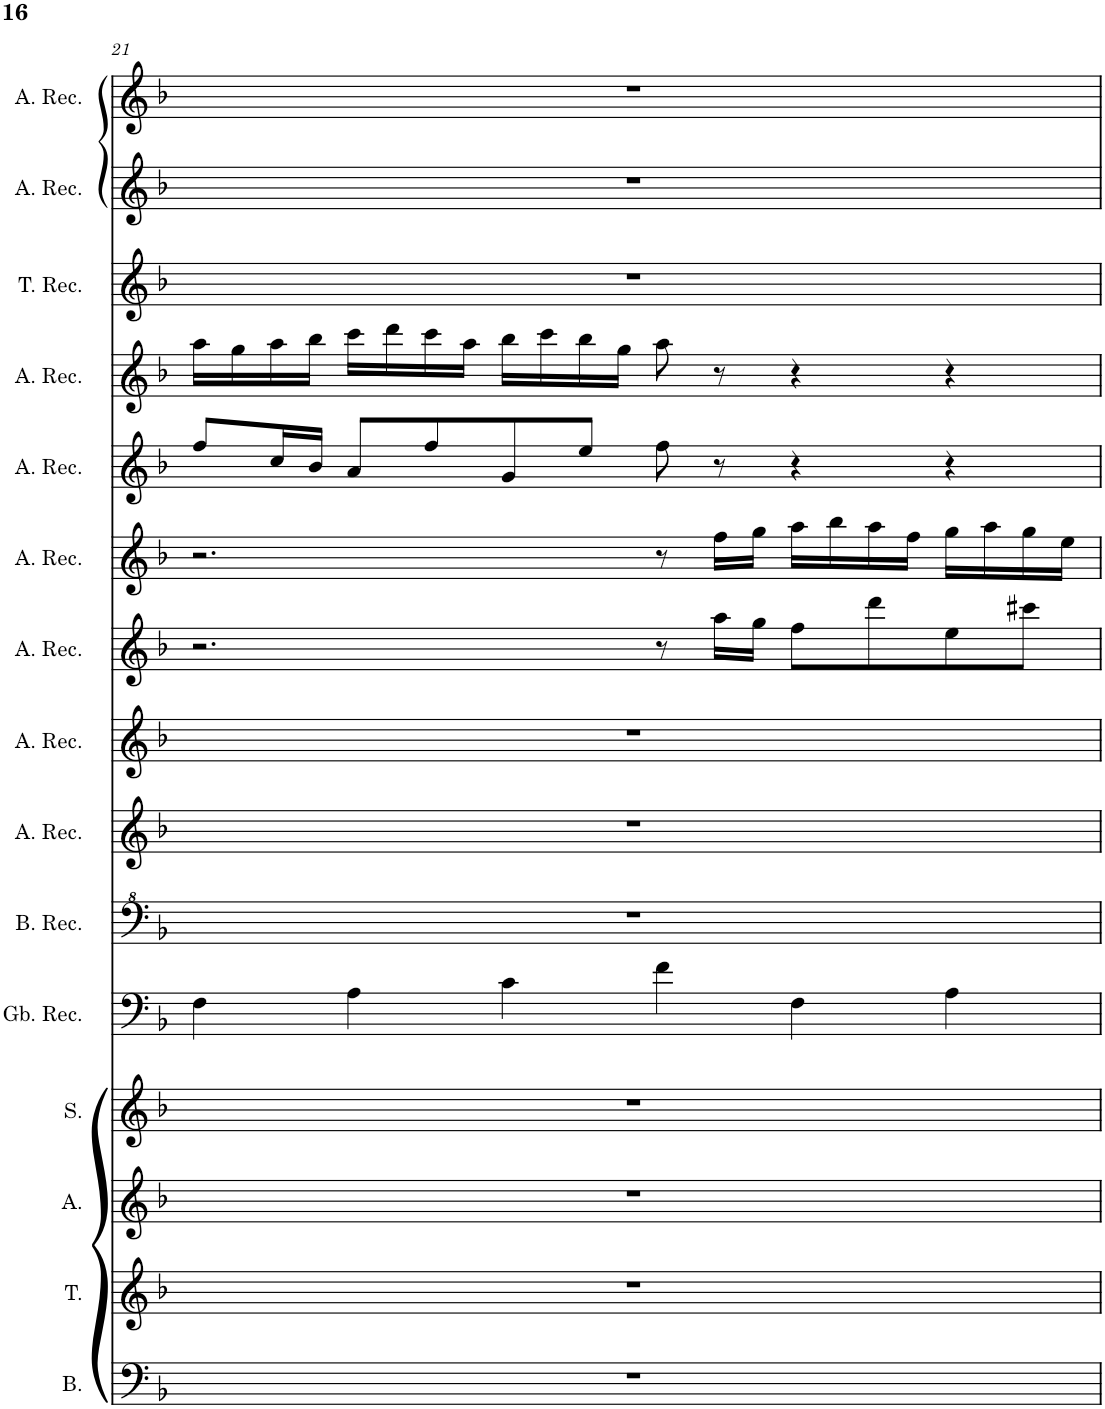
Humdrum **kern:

**kern	**kern	**kern	**kern	**kern	**kern	**kern	**kern	**kern	**kern	**kern	**kern	**kern	**kern	**kern
*part15	*part14	*part13	*part12	*part11	*part10	*part9	*part8	*part7	*part6	*part5	*part4	*part3	*part2	*part1
*staff15	*staff14	*staff13	*staff12	*staff11	*staff10	*staff9	*staff8	*staff7	*staff6	*staff5	*staff4	*staff3	*staff2	*staff1
*I"Bass	*I"Tenor	*I"Alto	*I"Soprano	*I"Greatbass Recorder	*I"Bass Recorder	*I"Alto Recorder	*I"Alto Recorder	*I"Alto Recorder	*I"Alto Recorder	*I"Alto Recorder	*I"Alto Recorder	*I"Tenor Recorder	*I"Alto Recorder	*I"Alto Recorder
*I'B.	*I'T.	*I'A.	*I'S.	*I'Gb. Rec.	*I'B. Rec.	*I'A. Rec.	*I'A. Rec.	*I'A. Rec.	*I'A. Rec.	*I'A. Rec.	*I'A. Rec.	*I'T. Rec.	*I'A. Rec.	*I'A. Rec.
!!LO:PB:g=z
*clefF4	*clefG2	*clefG2	*clefG2	*clefF4	*clefF^4	*clefG2	*clefG2	*clefG2	*clefG2	*clefG2	*clefG2	*clefG2	*clefG2	*clefG2
*k[b-]	*k[b-]	*k[b-]	*k[b-]	*k[b-]	*k[b-]	*k[b-]	*k[b-]	*k[b-]	*k[b-]	*k[b-]	*k[b-]	*k[b-]	*k[b-]	*k[b-]
*M6/4	*M6/4	*M6/4	*M6/4	*M6/4	*M6/4	*M6/4	*M6/4	*M6/4	*M6/4	*M6/4	*M6/4	*M6/4	*M6/4	*M6/4
=21	=21	=21	=21	=21	=21	=21	=21	=21	=21	=21	=21	=21	=21	=21
1.r	1.r	1.r	1.r	4F\	1.r	1.r	1.r	2.r	2.r	8ff/L	16aa\LL	1.r	1.r	1.r
.	.	.	.	.	.	.	.	.	.	.	16gg\	.	.	.
.	.	.	.	.	.	.	.	.	.	16cc/L	16aa\	.	.	.
.	.	.	.	.	.	.	.	.	.	16b-/JJ	16bb-\JJ	.	.	.
.	.	.	.	4A\	.	.	.	.	.	8a/L	16ccc\LL	.	.	.
.	.	.	.	.	.	.	.	.	.	.	16ddd\	.	.	.
.	.	.	.	.	.	.	.	.	.	8ff/	16ccc\	.	.	.
.	.	.	.	.	.	.	.	.	.	.	16aa\JJ	.	.	.
.	.	.	.	4c\	.	.	.	.	.	8g/	16bb-\LL	.	.	.
.	.	.	.	.	.	.	.	.	.	.	16ccc\	.	.	.
.	.	.	.	.	.	.	.	.	.	8ee/J	16bb-\	.	.	.
.	.	.	.	.	.	.	.	.	.	.	16gg\JJ	.	.	.
.	.	.	.	4f\	.	.	.	8r	8r	8ff\	8aa\	.	.	.
.	.	.	.	.	.	.	.	16aa\LL	16ff\LL	8r	8r	.	.	.
.	.	.	.	.	.	.	.	16gg\JJ	16gg\JJ	.	.	.	.	.
.	.	.	.	4F\	.	.	.	8ff\L	16aa\LL	4r	4r	.	.	.
.	.	.	.	.	.	.	.	.	16bb-\	.	.	.	.	.
.	.	.	.	.	.	.	.	8ddd\	16aa\	.	.	.	.	.
.	.	.	.	.	.	.	.	.	16ff\JJ	.	.	.	.	.
.	.	.	.	4A\	.	.	.	8ee\	16gg\LL	4r	4r	.	.	.
.	.	.	.	.	.	.	.	.	16aa\	.	.	.	.	.
.	.	.	.	.	.	.	.	8ccc#X\J	16gg\	.	.	.	.	.
.	.	.	.	.	.	.	.	.	16ee\JJ	.	.	.	.	.
=	=	=	=	=	=	=	=	=	=	=	=	=	=	=
*-	*-	*-	*-	*-	*-	*-	*-	*-	*-	*-	*-	*-	*-	*-
